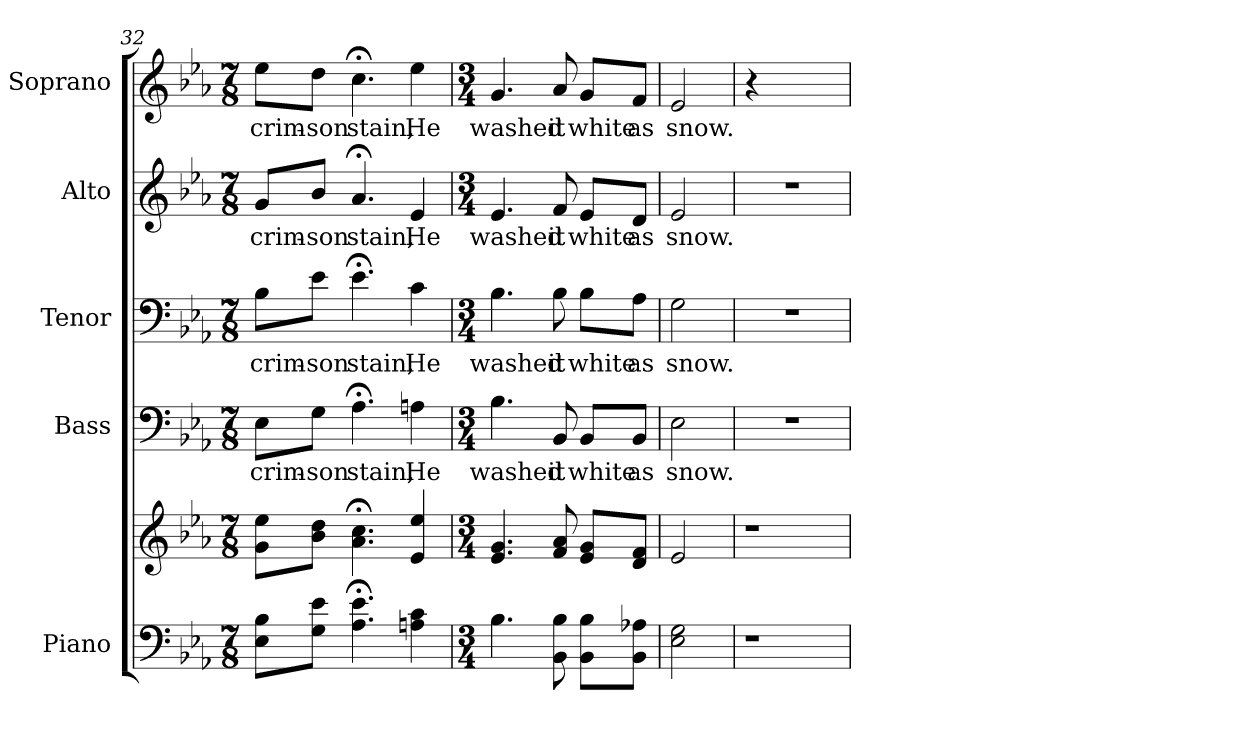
**kern	**kern	**kern	**text	**kern	**text	**kern	**text	**kern	**text
*part5	*part5	*part4	*part4	*part3	*part3	*part2	*part2	*part1	*part1
*staff6	*staff5	*staff4	*staff4	*staff3	*staff3	*staff2	*staff2	*staff1	*staff1
*I"Piano	*	*I"Bass	*	*I"Tenor	*	*I"Alto	*	*I"Soprano	*
*I'Pno.	*	*I'B.	*	*I'T.	*	*I'A.	*	*I'S.	*
*clefF4	*clefG2	*clefF4	*	*clefF4	*	*clefG2	*	*clefG2	*
*k[b-e-a-]	*k[b-e-a-]	*k[b-e-a-]	*	*k[b-e-a-]	*	*k[b-e-a-]	*	*k[b-e-a-]	*
*E-:	*E-:	*E-:	*	*E-:	*	*E-:	*	*E-:	*
*M7/8	*M7/8	*M7/8	*	*M7/8	*	*M7/8	*	*M7/8	*
=32	=32	=32	=32	=32	=32	=32	=32	=32	=32
!	!	!	!LO:LY:b:color=#000000	!	!	!	!	!	!
!	!	!	!	!	!LO:LY:b:color=#000000	!	!	!	!
!	!	!	!	!	!	!	!LO:LY:b:color=#000000	!	!
!	!	!	!	!	!	!	!	!	!LO:LY:b:color=#000000
8E-i\ 8B-iL	8gi\ 8ee-iL	8E-i\L	crim-	8B-i\L	crim-	8gi/L	crim-	8ee-i\L	crim-
!	!	!	!LO:LY:b:color=#000000	!	!	!	!	!	!
!	!	!	!	!	!LO:LY:b:color=#000000	!	!	!	!
!	!	!	!	!	!	!	!LO:LY:b:color=#000000	!	!
!	!	!	!	!	!	!	!	!	!LO:LY:b:color=#000000
8Gi\ 8e-iJ	8b-i\ 8ddiJ	8Gi\J	-son	8e-i\J	-son	8b-i/J	-son	8ddi\J	-son
!	!	!	!LO:LY:b:color=#000000	!	!	!	!	!	!
!	!	!	!	!	!LO:LY:b:color=#000000	!	!	!	!
!	!	!	!	!	!	!	!LO:LY:b:color=#000000	!	!
!	!	!	!	!	!	!	!	!	!LO:LY:b:color=#000000
4.A-i\; 4.e-i;	4.a-i\; 4.cci;	4.A-;i\	stain,	4.e-;i\	stain,	4.a-;i/	stain,	4.cc;i\	stain,
!	!	!	!LO:LY:b:color=#000000	!	!	!	!	!	!
!	!	!	!	!	!LO:LY:b:color=#000000	!	!	!	!
!	!	!	!	!	!	!	!LO:LY:b:color=#000000	!	!
!	!	!	!	!	!	!	!	!	!LO:LY:b:color=#000000
4Ani\ 4ci	4e-i/ 4ee-i	4Ani\	He	4ci\	He	4e-i/	He	4ee-i\	He
=33	=33	=33	=33	=33	=33	=33	=33	=33	=33
*M3/4	*M3/4	*M3/4	*	*M3/4	*	*M3/4	*	*M3/4	*
!	!	!	!LO:LY:b:color=#000000	!	!	!	!	!	!
!	!	!	!	!	!LO:LY:b:color=#000000	!	!	!	!
!	!	!	!	!	!	!	!LO:LY:b:color=#000000	!	!
!	!	!	!	!	!	!	!	!	!LO:LY:b:color=#000000
4.B-i\	4.e-i/ 4.gi	4.B-i\	washed	4.B-i\	washed	4.e-i/	washed	4.gi/	washed
!	!	!	!LO:LY:b:color=#000000	!	!	!	!	!	!
!	!	!	!	!	!LO:LY:b:color=#000000	!	!	!	!
!	!	!	!	!	!	!	!LO:LY:b:color=#000000	!	!
!	!	!	!	!	!	!	!	!	!LO:LY:b:color=#000000
8BB-i\ 8B-i	8fi/ 8a-i	8BB-i/	it	8B-i\	it	8fi/	it	8a-i/	it
!	!	!	!LO:LY:b:color=#000000	!	!	!	!	!	!
!	!	!	!	!	!LO:LY:b:color=#000000	!	!	!	!
!	!	!	!	!	!	!	!LO:LY:b:color=#000000	!	!
!	!	!	!	!	!	!	!	!	!LO:LY:b:color=#000000
8BB-i\ 8B-iL	8e-i/ 8giL	8BB-i/L	white	8B-i\L	white	8e-i/L	white	8gi/L	white
!	!	!	!LO:LY:b:color=#000000	!	!	!	!	!	!
!	!	!	!	!	!LO:LY:b:color=#000000	!	!	!	!
!	!	!	!	!	!	!	!LO:LY:b:color=#000000	!	!
!	!	!	!	!	!	!	!	!	!LO:LY:b:color=#000000
8BB-i\ 8A-XiJ	8di/ 8fiJ	8BB-i/J	as	8A-i\J	as	8di/J	as	8fi/J	as
!!LO:PB:g=z
=34	=34	=34	=34	=34	=34	=34	=34	=34	=34
!	!	!	!LO:LY:b:color=#000000	!	!	!	!	!	!
!	!	!	!	!	!LO:LY:b:color=#000000	!	!	!	!
!	!	!	!	!	!	!	!LO:LY:b:color=#000000	!	!
!	!	!	!	!	!	!	!	!	!LO:LY:b:color=#000000
2E-i\ 2Gi	2e-i/	2E-i\	snow.	2Gi\	snow.	2e-i/	snow.	2e-i/	snow.
=35	=35	=35	=35	=35	=35	=35	=35	=35	=35
!LO:N:vis=1	!LO:N:vis=1	!LO:N:vis=1	!	!LO:N:vis=1	!	!LO:N:vis=1	!	!	!
4r	4r	2.r	.	2.r	.	2.r	.	4r	.
2ryy	2ryy	.	.	.	.	.	.	2ryy	.
=	=	=	=	=	=	=	=	=	=
*-	*-	*-	*-	*-	*-	*-	*-	*-	*-
